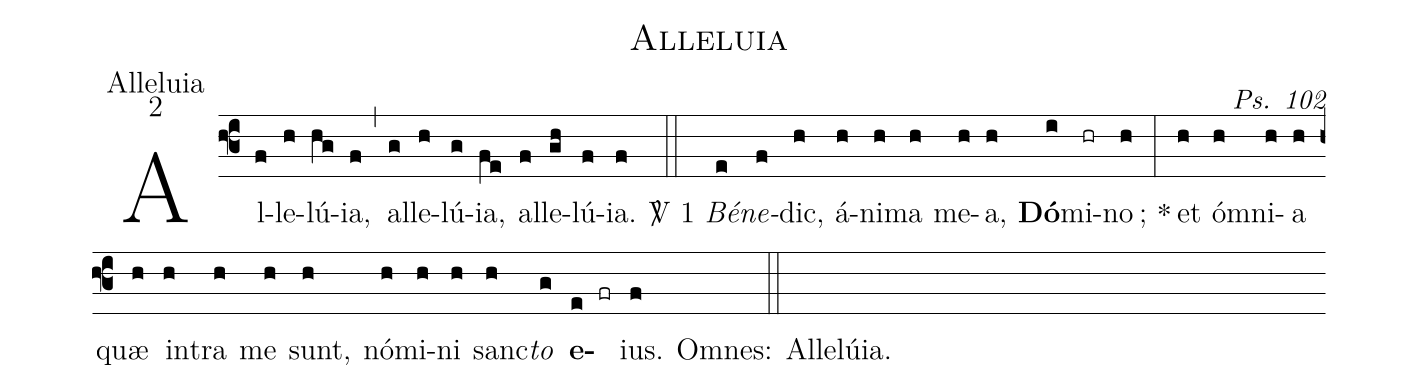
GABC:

name:Alleluia;
office-part:Alleluia;
mode:2;
commentary:Ps. 102;
%%
(f3) Al(f)le(h)lú(hg)ia,(f) (,) al(g)le(h)lú(g)ia,(fe) al(f)le(gh)lú(f)ia.(f) (::) <sp>V/</sp> 1 {<i>Bé</i>}(e)<i>ne</i>(f)dic,(h) á(h)ni(h)ma(h) me(h)a,(h) <b>Dó</b>(i)mi(hr)no(h); *(:) et(h) óm(h)ni(h)a(h) quæ(h) in(h)tra(h) me(h) sunt,(h) nó(h)mi(h)ni(h) sanc(h)<i>to</i>(g) <b>e</b>(e)(fr)ius.(f) {Om}nes: Allelúia.(::)
